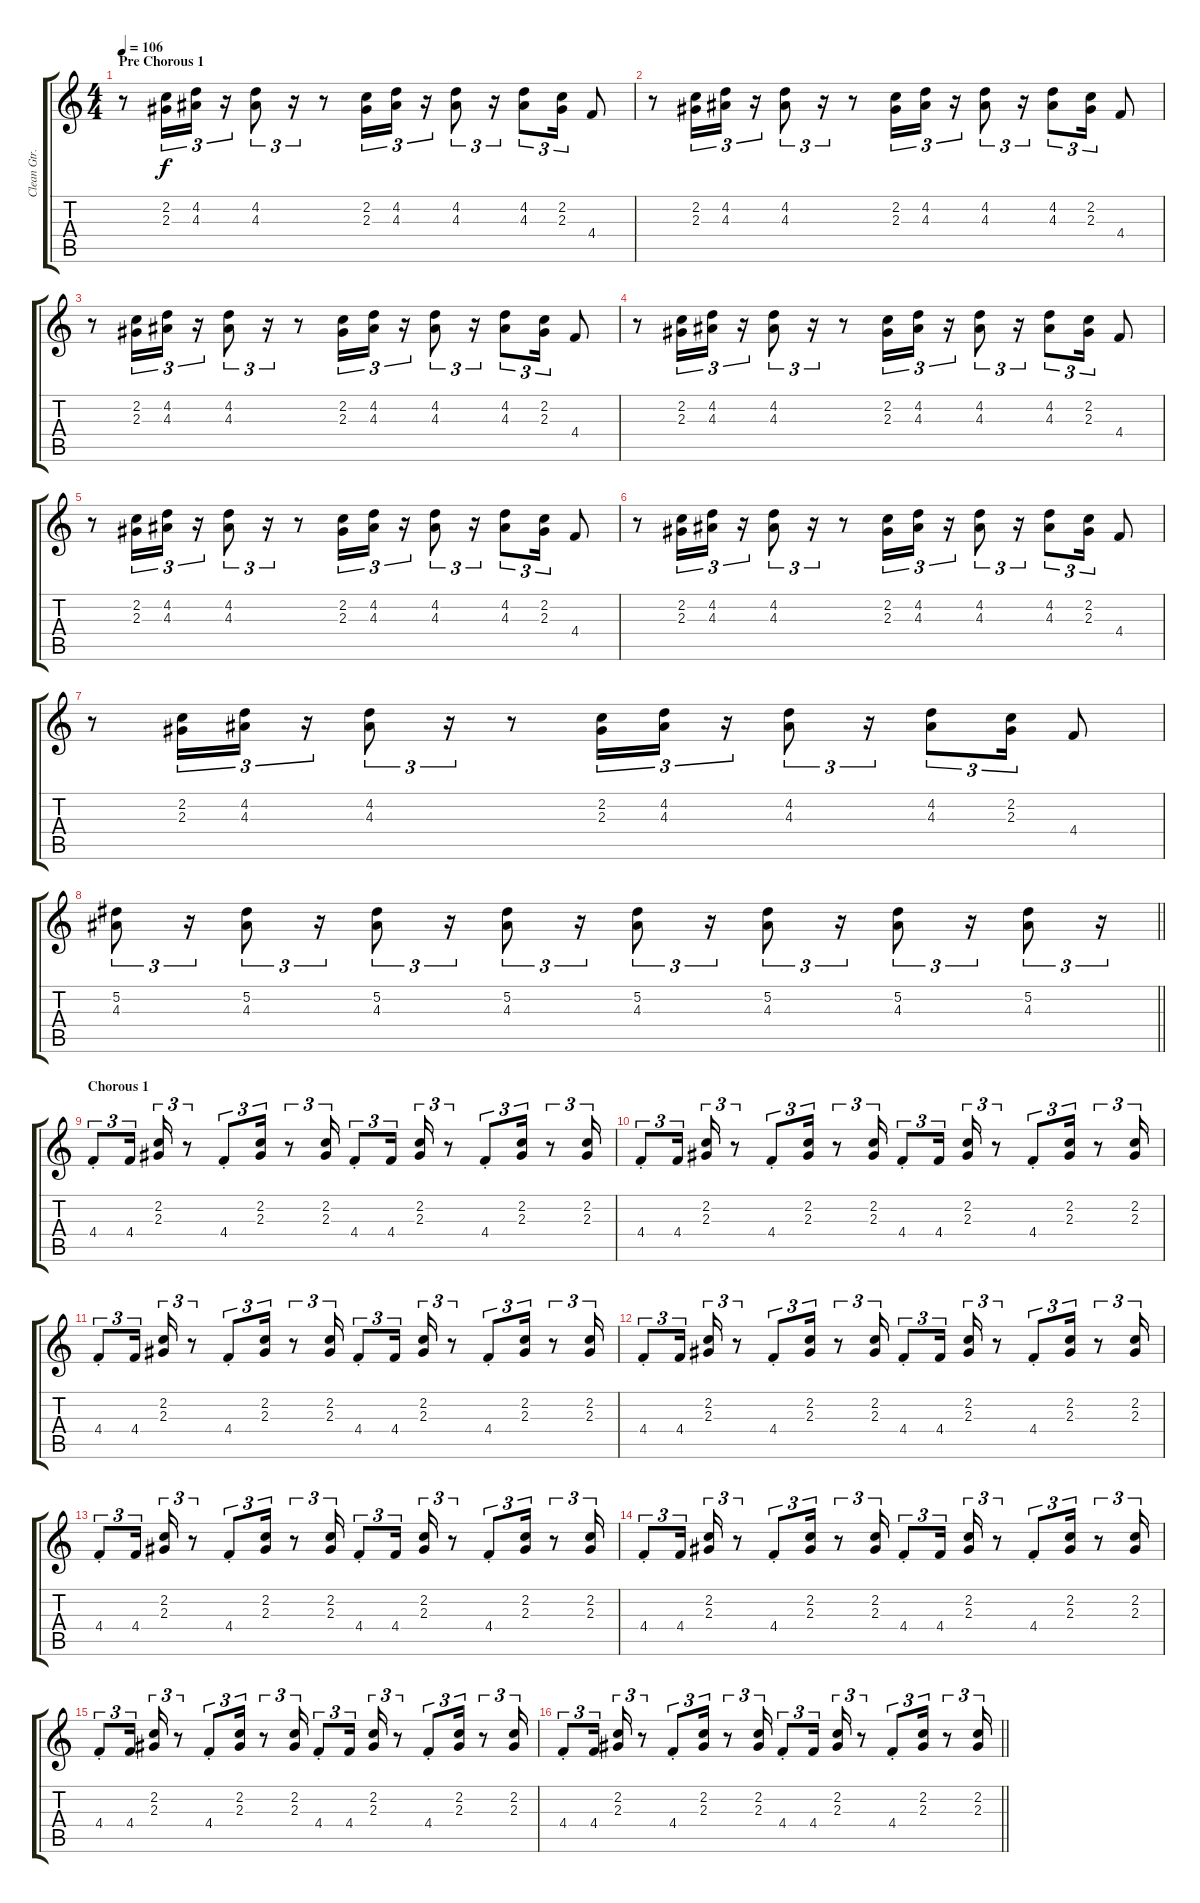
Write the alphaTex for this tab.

\track ("Clean Gtr." "Clean Gtr.") {instrument electricguitarclean}
\staff {score tabs}
\tuning (Eb4 Bb3 Gb3 Db3 Ab2 Eb2) {hide}
\ts (4 4)
\section ("" "Pre Chorous 1")
\tempo 106
\clef g2
\ks c
r.8{dy f} (2.2 2.3).16{tu (3 2)} (4.2 4.3).16{tu (3 2)} r.16{tu (3 2)} (4.2 4.3).8{tu (3 2)} r.16{tu (3 2)} r.8 (2.2 2.3).16{tu (3 2)} (4.2 4.3).16{tu (3 2)} r.16{tu (3 2)} (4.2 4.3).8{tu (3 2)} r.16{tu (3 2)} (4.2 4.3).8{tu (3 2)} (2.2 2.3).16{tu (3 2)} 4.4.8 |
r.8 (2.2 2.3).16{tu (3 2)} (4.2 4.3).16{tu (3 2)} r.16{tu (3 2)} (4.2 4.3).8{tu (3 2)} r.16{tu (3 2)} r.8 (2.2 2.3).16{tu (3 2)} (4.2 4.3).16{tu (3 2)} r.16{tu (3 2)} (4.2 4.3).8{tu (3 2)} r.16{tu (3 2)} (4.2 4.3).8{tu (3 2)} (2.2 2.3).16{tu (3 2)} 4.4.8 |
r.8 (2.2 2.3).16{tu (3 2)} (4.2 4.3).16{tu (3 2)} r.16{tu (3 2)} (4.2 4.3).8{tu (3 2)} r.16{tu (3 2)} r.8 (2.2 2.3).16{tu (3 2)} (4.2 4.3).16{tu (3 2)} r.16{tu (3 2)} (4.2 4.3).8{tu (3 2)} r.16{tu (3 2)} (4.2 4.3).8{tu (3 2)} (2.2 2.3).16{tu (3 2)} 4.4.8 |
r.8 (2.2 2.3).16{tu (3 2)} (4.2 4.3).16{tu (3 2)} r.16{tu (3 2)} (4.2 4.3).8{tu (3 2)} r.16{tu (3 2)} r.8 (2.2 2.3).16{tu (3 2)} (4.2 4.3).16{tu (3 2)} r.16{tu (3 2)} (4.2 4.3).8{tu (3 2)} r.16{tu (3 2)} (4.2 4.3).8{tu (3 2)} (2.2 2.3).16{tu (3 2)} 4.4.8 |
r.8 (2.2 2.3).16{tu (3 2)} (4.2 4.3).16{tu (3 2)} r.16{tu (3 2)} (4.2 4.3).8{tu (3 2)} r.16{tu (3 2)} r.8 (2.2 2.3).16{tu (3 2)} (4.2 4.3).16{tu (3 2)} r.16{tu (3 2)} (4.2 4.3).8{tu (3 2)} r.16{tu (3 2)} (4.2 4.3).8{tu (3 2)} (2.2 2.3).16{tu (3 2)} 4.4.8 |
r.8 (2.2 2.3).16{tu (3 2)} (4.2 4.3).16{tu (3 2)} r.16{tu (3 2)} (4.2 4.3).8{tu (3 2)} r.16{tu (3 2)} r.8 (2.2 2.3).16{tu (3 2)} (4.2 4.3).16{tu (3 2)} r.16{tu (3 2)} (4.2 4.3).8{tu (3 2)} r.16{tu (3 2)} (4.2 4.3).8{tu (3 2)} (2.2 2.3).16{tu (3 2)} 4.4.8 |
r.8 (2.2 2.3).16{tu (3 2)} (4.2 4.3).16{tu (3 2)} r.16{tu (3 2)} (4.2 4.3).8{tu (3 2)} r.16{tu (3 2)} r.8 (2.2 2.3).16{tu (3 2)} (4.2 4.3).16{tu (3 2)} r.16{tu (3 2)} (4.2 4.3).8{tu (3 2)} r.16{tu (3 2)} (4.2 4.3).8{tu (3 2)} (2.2 2.3).16{tu (3 2)} 4.4.8 |
\barLineRight lightlight
(5.2 4.3).8{tu (3 2)} r.16{tu (3 2)} (5.2 4.3).8{tu (3 2)} r.16{tu (3 2)} (5.2 4.3).8{tu (3 2)} r.16{tu (3 2)} (5.2 4.3).8{tu (3 2)} r.16{tu (3 2)} (5.2 4.3).8{tu (3 2)} r.16{tu (3 2)} (5.2 4.3).8{tu (3 2)} r.16{tu (3 2)} (5.2 4.3).8{tu (3 2)} r.16{tu (3 2)} (5.2 4.3).8{tu (3 2)} r.16{tu (3 2)} |
\section ("" "Chorous 1")
4.4{st}.8{tu (3 2)} 4.4.16{tu (3 2)} (2.2 2.3).16{tu (3 2)} r.8{tu (3 2)} 4.4{st}.8{tu (3 2)} (2.2 2.3).16{tu (3 2)} r.8{tu (3 2)} (2.2 2.3).16{tu (3 2)} 4.4{st}.8{tu (3 2)} 4.4.16{tu (3 2)} (2.2 2.3).16{tu (3 2)} r.8{tu (3 2)} 4.4{st}.8{tu (3 2)} (2.2 2.3).16{tu (3 2)} r.8{tu (3 2)} (2.2 2.3).16{tu (3 2)} |
4.4{st}.8{tu (3 2)} 4.4.16{tu (3 2)} (2.2 2.3).16{tu (3 2)} r.8{tu (3 2)} 4.4{st}.8{tu (3 2)} (2.2 2.3).16{tu (3 2)} r.8{tu (3 2)} (2.2 2.3).16{tu (3 2)} 4.4{st}.8{tu (3 2)} 4.4.16{tu (3 2)} (2.2 2.3).16{tu (3 2)} r.8{tu (3 2)} 4.4{st}.8{tu (3 2)} (2.2 2.3).16{tu (3 2)} r.8{tu (3 2)} (2.2 2.3).16{tu (3 2)} |
4.4{st}.8{tu (3 2)} 4.4.16{tu (3 2)} (2.2 2.3).16{tu (3 2)} r.8{tu (3 2)} 4.4{st}.8{tu (3 2)} (2.2 2.3).16{tu (3 2)} r.8{tu (3 2)} (2.2 2.3).16{tu (3 2)} 4.4{st}.8{tu (3 2)} 4.4.16{tu (3 2)} (2.2 2.3).16{tu (3 2)} r.8{tu (3 2)} 4.4{st}.8{tu (3 2)} (2.2 2.3).16{tu (3 2)} r.8{tu (3 2)} (2.2 2.3).16{tu (3 2)} |
4.4{st}.8{tu (3 2)} 4.4.16{tu (3 2)} (2.2 2.3).16{tu (3 2)} r.8{tu (3 2)} 4.4{st}.8{tu (3 2)} (2.2 2.3).16{tu (3 2)} r.8{tu (3 2)} (2.2 2.3).16{tu (3 2)} 4.4{st}.8{tu (3 2)} 4.4.16{tu (3 2)} (2.2 2.3).16{tu (3 2)} r.8{tu (3 2)} 4.4{st}.8{tu (3 2)} (2.2 2.3).16{tu (3 2)} r.8{tu (3 2)} (2.2 2.3).16{tu (3 2)} |
4.4{st}.8{tu (3 2)} 4.4.16{tu (3 2)} (2.2 2.3).16{tu (3 2)} r.8{tu (3 2)} 4.4{st}.8{tu (3 2)} (2.2 2.3).16{tu (3 2)} r.8{tu (3 2)} (2.2 2.3).16{tu (3 2)} 4.4{st}.8{tu (3 2)} 4.4.16{tu (3 2)} (2.2 2.3).16{tu (3 2)} r.8{tu (3 2)} 4.4{st}.8{tu (3 2)} (2.2 2.3).16{tu (3 2)} r.8{tu (3 2)} (2.2 2.3).16{tu (3 2)} |
4.4{st}.8{tu (3 2)} 4.4.16{tu (3 2)} (2.2 2.3).16{tu (3 2)} r.8{tu (3 2)} 4.4{st}.8{tu (3 2)} (2.2 2.3).16{tu (3 2)} r.8{tu (3 2)} (2.2 2.3).16{tu (3 2)} 4.4{st}.8{tu (3 2)} 4.4.16{tu (3 2)} (2.2 2.3).16{tu (3 2)} r.8{tu (3 2)} 4.4{st}.8{tu (3 2)} (2.2 2.3).16{tu (3 2)} r.8{tu (3 2)} (2.2 2.3).16{tu (3 2)} |
4.4{st}.8{tu (3 2)} 4.4.16{tu (3 2)} (2.2 2.3).16{tu (3 2)} r.8{tu (3 2)} 4.4{st}.8{tu (3 2)} (2.2 2.3).16{tu (3 2)} r.8{tu (3 2)} (2.2 2.3).16{tu (3 2)} 4.4{st}.8{tu (3 2)} 4.4.16{tu (3 2)} (2.2 2.3).16{tu (3 2)} r.8{tu (3 2)} 4.4{st}.8{tu (3 2)} (2.2 2.3).16{tu (3 2)} r.8{tu (3 2)} (2.2 2.3).16{tu (3 2)} |
\barLineRight lightlight
4.4{st}.8{tu (3 2)} 4.4.16{tu (3 2)} (2.2 2.3).16{tu (3 2)} r.8{tu (3 2)} 4.4{st}.8{tu (3 2)} (2.2 2.3).16{tu (3 2)} r.8{tu (3 2)} (2.2 2.3).16{tu (3 2)} 4.4{st}.8{tu (3 2)} 4.4.16{tu (3 2)} (2.2 2.3).16{tu (3 2)} r.8{tu (3 2)} 4.4{st}.8{tu (3 2)} (2.2 2.3).16{tu (3 2)} r.8{tu (3 2)} (2.2 2.3).16{tu (3 2)}
